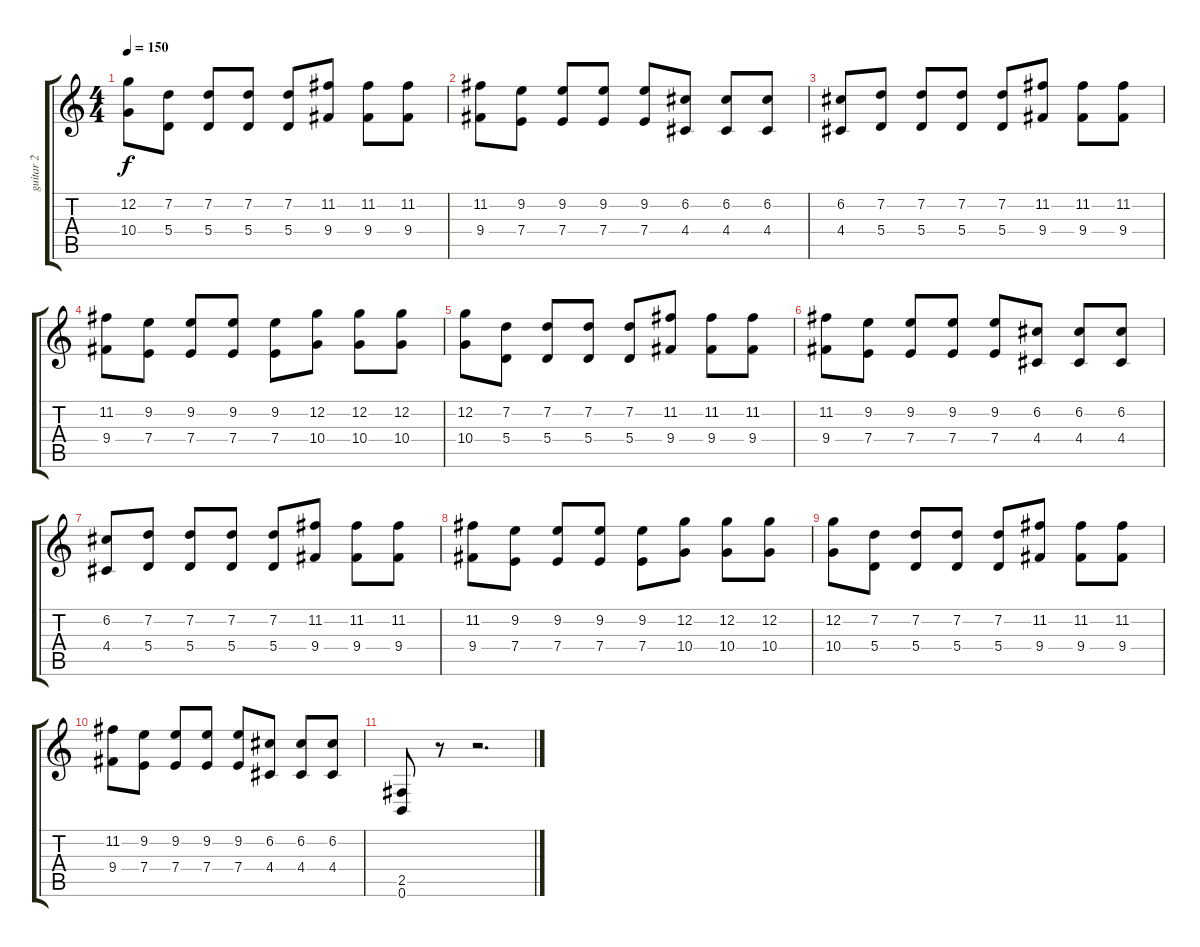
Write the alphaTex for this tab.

\track ("guitar 2" "guitar 2") {instrument distortionguitar}
\staff {score tabs}
\tuning (B3 G3 D3 A2 E2 B1) {hide}
\ts (4 4)
\tempo 150
\clef g2
\ks c
(12.2 10.4).8{dy f} (7.2 5.4).8 (7.2 5.4).8 (7.2 5.4).8 (7.2 5.4).8 (11.2 9.4).8 (11.2 9.4).8 (11.2 9.4).8 |
(11.2 9.4).8 (9.2 7.4).8 (9.2 7.4).8 (9.2 7.4).8 (9.2 7.4).8 (6.2 4.4).8 (6.2 4.4).8 (6.2 4.4).8 |
(6.2 4.4).8 (7.2 5.4).8 (7.2 5.4).8 (7.2 5.4).8 (7.2 5.4).8 (11.2 9.4).8 (11.2 9.4).8 (11.2 9.4).8 |
(11.2 9.4).8 (9.2 7.4).8 (9.2 7.4).8 (9.2 7.4).8 (9.2 7.4).8 (12.2 10.4).8 (12.2 10.4).8 (12.2 10.4).8 |
(12.2 10.4).8 (7.2 5.4).8 (7.2 5.4).8 (7.2 5.4).8 (7.2 5.4).8 (11.2 9.4).8 (11.2 9.4).8 (11.2 9.4).8 |
(11.2 9.4).8 (9.2 7.4).8 (9.2 7.4).8 (9.2 7.4).8 (9.2 7.4).8 (6.2 4.4).8 (6.2 4.4).8 (6.2 4.4).8 |
(6.2 4.4).8 (7.2 5.4).8 (7.2 5.4).8 (7.2 5.4).8 (7.2 5.4).8 (11.2 9.4).8 (11.2 9.4).8 (11.2 9.4).8 |
(11.2 9.4).8 (9.2 7.4).8 (9.2 7.4).8 (9.2 7.4).8 (9.2 7.4).8 (12.2 10.4).8 (12.2 10.4).8 (12.2 10.4).8 |
(12.2 10.4).8 (7.2 5.4).8 (7.2 5.4).8 (7.2 5.4).8 (7.2 5.4).8 (11.2 9.4).8 (11.2 9.4).8 (11.2 9.4).8 |
(11.2 9.4).8 (9.2 7.4).8 (9.2 7.4).8 (9.2 7.4).8 (9.2 7.4).8 (6.2 4.4).8 (6.2 4.4).8 (6.2 4.4).8 |
(2.5 0.6).8 r.8 r.2{d}
